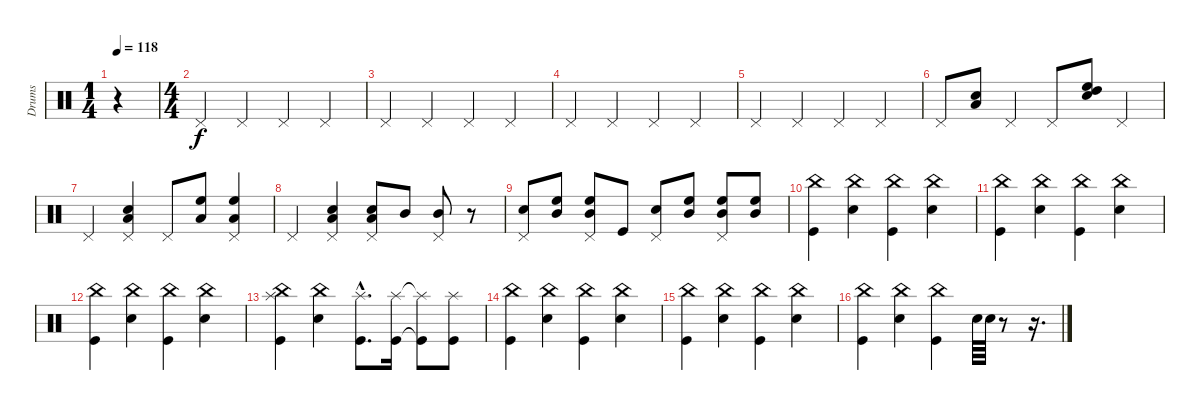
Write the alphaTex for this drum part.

\track ("Drums" "Drums") {instrument percussion}
\staff {score}
\articulation defaults
\ts (1 4)
\tempo 118
\clef neutral
\ks c
r.4{dy f} |
\ts (4 4)
"Pedal Hi-Hat (hit)".4 "Pedal Hi-Hat (hit)".4 "Pedal Hi-Hat (hit)".4 "Pedal Hi-Hat (hit)".4 |
"Pedal Hi-Hat (hit)".4 "Pedal Hi-Hat (hit)".4 "Pedal Hi-Hat (hit)".4 "Pedal Hi-Hat (hit)".4 |
"Pedal Hi-Hat (hit)".4 "Pedal Hi-Hat (hit)".4 "Pedal Hi-Hat (hit)".4 "Pedal Hi-Hat (hit)".4 |
"Pedal Hi-Hat (hit)".4 "Pedal Hi-Hat (hit)".4 "Pedal Hi-Hat (hit)".4 "Pedal Hi-Hat (hit)".4 |
"Pedal Hi-Hat (hit)".8 ("Snare (hit) 2" "Low Floor Tom (hit)").8 "Pedal Hi-Hat (hit)".4 "Pedal Hi-Hat (hit)".8 ("High Floor Tom (hit)" "High Tom (hit)" "Snare (hit) 2").8 "Pedal Hi-Hat (hit)".4 |
"Pedal Hi-Hat (hit)".4 ("Pedal Hi-Hat (hit)" "Snare (hit) 2" "Low Floor Tom (hit)").4 "Pedal Hi-Hat (hit)".8 ("High Floor Tom (hit)" "Low Tom (hit)").8 ("Pedal Hi-Hat (hit)" "High Floor Tom (hit)" "Low Tom (hit)").4 |
"Pedal Hi-Hat (hit)".4 ("Pedal Hi-Hat (hit)" "Snare (hit) 2" "Low Floor Tom (hit)").4 ("Pedal Hi-Hat (hit)" "Snare (hit) 2" "Low Floor Tom (hit)").8 "Mid Tom (hit)".8 ("Pedal Hi-Hat (hit)" "Mid Tom (hit)").8 r.8 |
("Pedal Hi-Hat (hit)" "Snare (hit) 2").8 ("Mid Tom (hit)" "High Floor Tom (hit)").8 ("Pedal Hi-Hat (hit)" "Mid Tom (hit)" "High Floor Tom (hit)").8 "Kick (hit)".8 ("Pedal Hi-Hat (hit)" "Snare (hit) 2").8 ("Mid Tom (hit)" "High Floor Tom (hit)").8 ("Pedal Hi-Hat (hit)" "Mid Tom (hit)" "High Floor Tom (hit)").8 ("Mid Tom (hit)" "High Floor Tom (hit)").8 |
("China (hit)" "Kick (hit)").4 ("China (hit)" "Snare (hit) 2").4 ("China (hit)" "Kick (hit)").4 ("China (hit)" "Snare (hit) 2").4 |
("China (hit)" "Kick (hit)").4 ("China (hit)" "Snare (hit) 2").4 ("China (hit)" "Kick (hit)").4 ("China (hit)" "Snare (hit) 2").4 |
("China (hit)" "Kick (hit)").4 ("China (hit)" "Snare (hit) 2").4 ("China (hit)" "Kick (hit)").4 ("China (hit)" "Snare (hit) 2").4 |
("China (hit)" "Kick (hit)" "Splash (hit)").4 ("China (hit)" "Snare (hit) 2").4 ("Kick (hit)"{hac} "Splash (hit)"{hac}).8{d} ("Kick (hit)" "Splash (hit)").16 ("Kick (hit)"{t} "Splash (hit)"{t}).8 ("Kick (hit)" "Splash (hit)").8 |
("China (hit)" "Kick (hit)").4 ("China (hit)" "Snare (hit) 2").4 ("China (hit)" "Kick (hit)").4 ("China (hit)" "Snare (hit) 2").4 |
("China (hit)" "Kick (hit)").4 ("China (hit)" "Snare (hit) 2").4 ("China (hit)" "Kick (hit)").4 ("China (hit)" "Snare (hit) 2").4 |
("China (hit)" "Kick (hit)").4 ("China (hit)" "Snare (hit) 2").4 ("China (hit)" "Kick (hit)").4 "Snare (hit) 2".64 "Snare (hit) 2".64 r.8 r.16{d}
